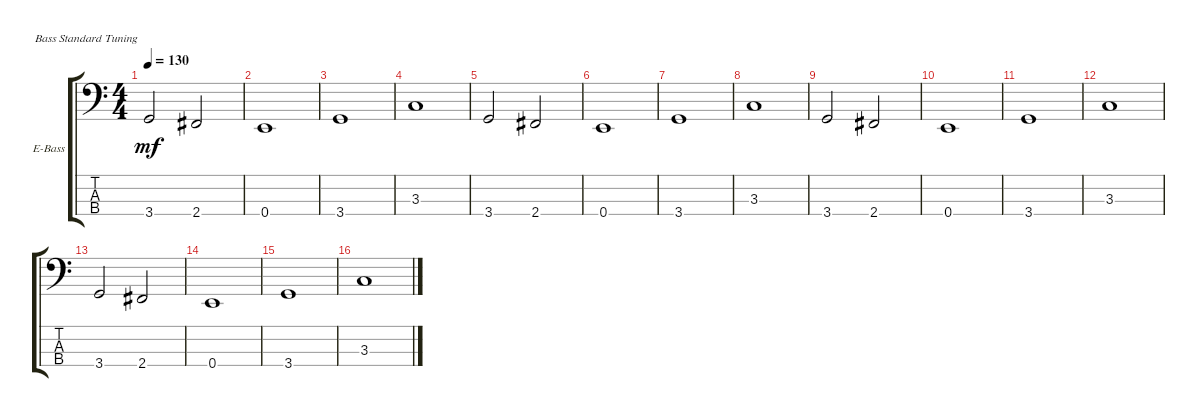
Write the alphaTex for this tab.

\defaultSystemsLayout 4
\bracketExtendMode groupsimilarinstruments
\firstSystemTrackNameOrientation horizontal
\otherSystemsTrackNameOrientation horizontal
\track ("Electric Bass" "E-Bass") {instrument electricbassfinger}
\staff {score tabs}
\tuning (G2 D2 A1 E1)
\ts (4 4)
\tempo 130
\clef f4
\ks c
3.4.2{dy mf} 2.4.2 |
0.4.1 |
3.4.1 |
3.3.1 |
3.4.2 2.4.2 |
0.4.1 |
3.4.1 |
3.3.1 |
3.4.2 2.4.2 |
0.4.1 |
3.4.1 |
3.3.1 |
3.4.2 2.4.2 |
0.4.1 |
3.4.1 |
3.3.1
